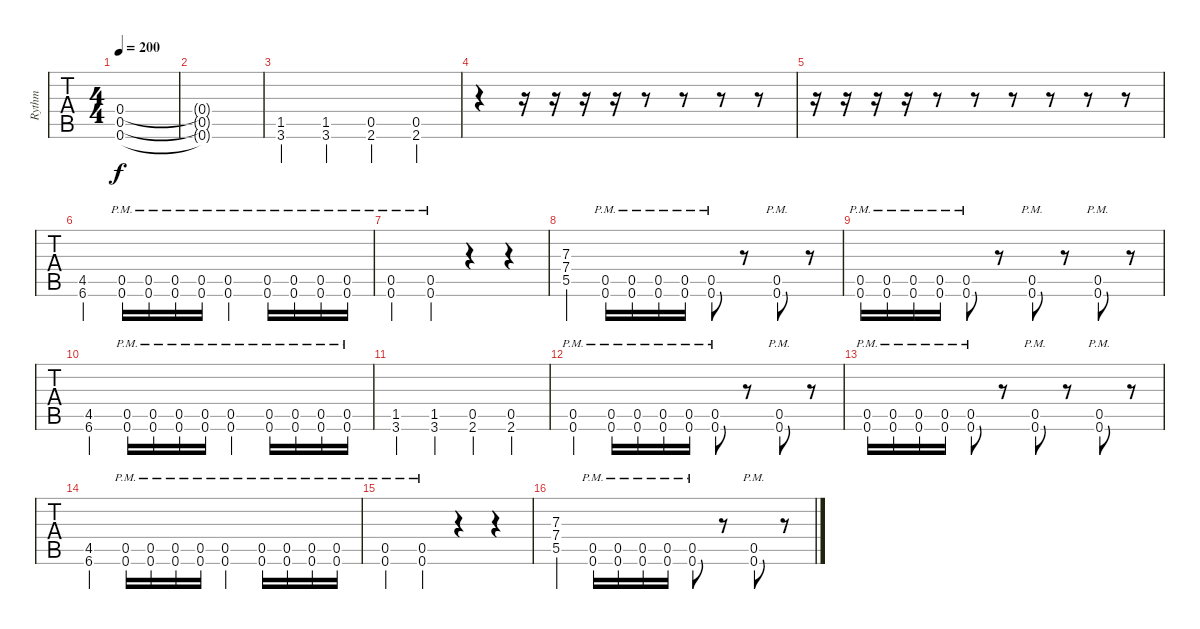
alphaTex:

\track ("Rythm" "Rythm") {instrument distortionguitar}
\staff {tabs}
\tuning (D4 A3 F3 C3 G2 C2) {hide}
\ts (4 4)
\tempo 200
\clef g2
\ks c
(0.4{t} 0.5{t} 0.6{t}).1{dy f} |
(0.4{t} 0.5{t} 0.6{t}).1 |
(1.5 3.6).4 (1.5 3.6).4 (0.5 2.6).4 (0.5 2.6).4 |
r.4 r.16 r.16 r.16 r.16 r.8 r.8 r.8 r.8 |
r.16 r.16 r.16 r.16 r.8 r.8 r.8 r.8 r.8 r.8 |
(4.5 6.6).4 (0.5{pm} 0.6{pm}).16 (0.5{pm} 0.6{pm}).16 (0.5{pm} 0.6{pm}).16 (0.5{pm} 0.6{pm}).16 (0.5{pm} 0.6{pm}).4 (0.5{pm} 0.6{pm}).16 (0.5{pm} 0.6{pm}).16 (0.5{pm} 0.6{pm}).16 (0.5{pm} 0.6{pm}).16 |
(0.5{pm} 0.6{pm}).4 (0.5{pm} 0.6{pm}).4 r.4 r.4 |
(7.3 7.4 5.5).4 (0.5{pm} 0.6{pm}).16 (0.5{pm} 0.6{pm}).16 (0.5{pm} 0.6{pm}).16 (0.5{pm} 0.6{pm}).16 (0.5{pm} 0.6{pm}).8 r.8 (0.5{pm} 0.6{pm}).8 r.8 |
(0.5{pm} 0.6{pm}).16 (0.5{pm} 0.6{pm}).16 (0.5{pm} 0.6{pm}).16 (0.5{pm} 0.6{pm}).16 (0.5{pm} 0.6{pm}).8 r.8 (0.5{pm} 0.6{pm}).8 r.8 (0.5{pm} 0.6{pm}).8 r.8 |
(4.5 6.6).4 (0.5{pm} 0.6{pm}).16 (0.5{pm} 0.6{pm}).16 (0.5{pm} 0.6{pm}).16 (0.5{pm} 0.6{pm}).16 (0.5{pm} 0.6{pm}).4 (0.5{pm} 0.6{pm}).16 (0.5{pm} 0.6{pm}).16 (0.5{pm} 0.6{pm}).16 (0.5{pm} 0.6{pm}).16 |
(1.5 3.6).4 (1.5 3.6).4 (0.5 2.6).4 (0.5 2.6).4 |
(0.5{pm} 0.6{pm}).4 (0.5{pm} 0.6{pm}).16 (0.5{pm} 0.6{pm}).16 (0.5{pm} 0.6{pm}).16 (0.5{pm} 0.6{pm}).16 (0.5{pm} 0.6{pm}).8 r.8 (0.5{pm} 0.6{pm}).8 r.8 |
(0.5{pm} 0.6{pm}).16 (0.5{pm} 0.6{pm}).16 (0.5{pm} 0.6{pm}).16 (0.5{pm} 0.6{pm}).16 (0.5{pm} 0.6{pm}).8 r.8 (0.5{pm} 0.6{pm}).8 r.8 (0.5{pm} 0.6{pm}).8 r.8 |
(4.5 6.6).4 (0.5{pm} 0.6{pm}).16 (0.5{pm} 0.6{pm}).16 (0.5{pm} 0.6{pm}).16 (0.5{pm} 0.6{pm}).16 (0.5{pm} 0.6{pm}).4 (0.5{pm} 0.6{pm}).16 (0.5{pm} 0.6{pm}).16 (0.5{pm} 0.6{pm}).16 (0.5{pm} 0.6{pm}).16 |
(0.5{pm} 0.6{pm}).4 (0.5{pm} 0.6{pm}).4 r.4 r.4 |
(7.3 7.4 5.5).4 (0.5{pm} 0.6{pm}).16 (0.5{pm} 0.6{pm}).16 (0.5{pm} 0.6{pm}).16 (0.5{pm} 0.6{pm}).16 (0.5{pm} 0.6{pm}).8 r.8 (0.5{pm} 0.6{pm}).8 r.8
